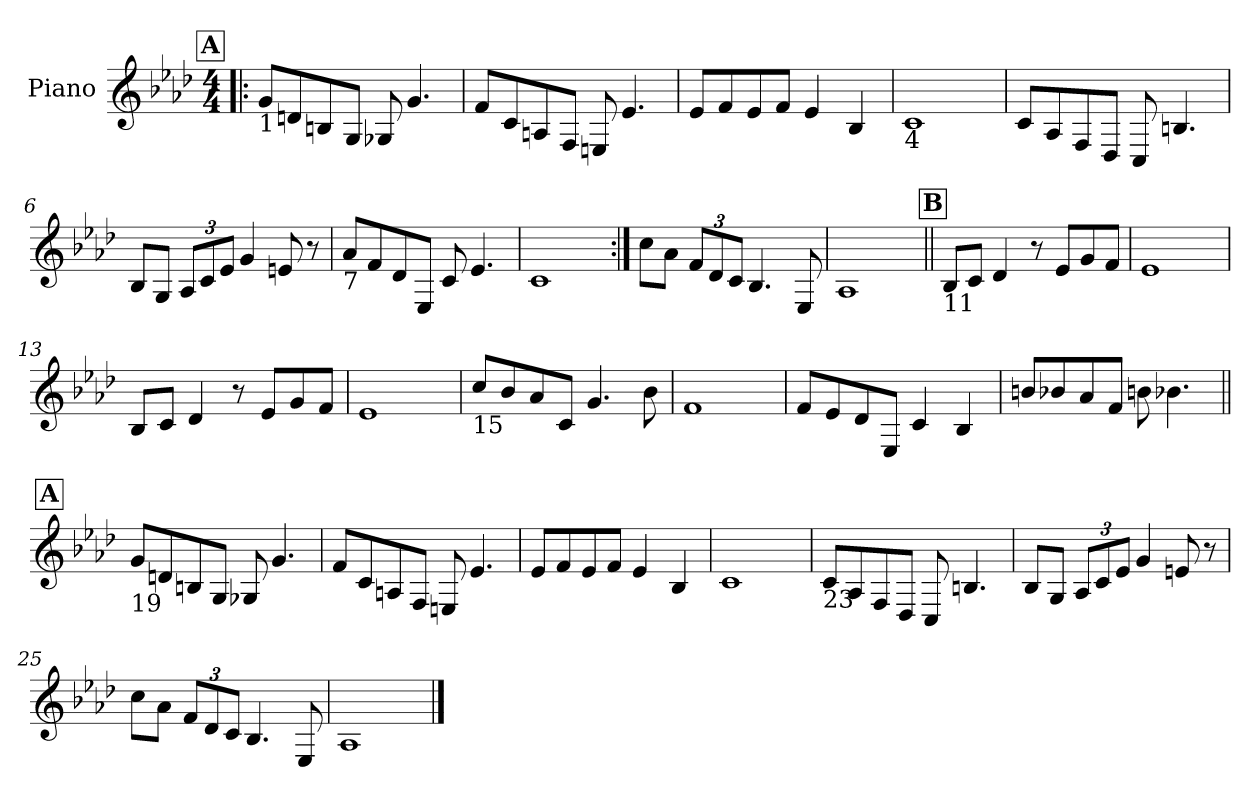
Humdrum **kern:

**kern
*part1
*staff1
*I"Piano
*I'Pno.
*clefG2
*k[b-e-a-d-]
*M4/4
!!LO:REH:place=s1:a:B:fs=14:t=A
=1!|:
!LO:TX:b:t=1
8g/L
8dn/
8Bn/
8G/J
8G-X/
4.g/
=2
8f/L
8c/
8An/
8F/J
8En/
4.e-/
=3
8e-/L
8f/
8e-/
8f/J
4e-/
4B-/
!!LO:LB:g=z
=4
!LO:TX:b:t=4
1c
=5
8c/L
8A-/
8F/
8D-/J
8C/
4.Bn/
=6
8B-/L
8G/J
*Xbrackettup
12A-/L
12c/
12e-/J
4g/
8en/
8r
!!LO:LB:g=z
=7
!LO:TX:b:t=7
8a-/L
8f/
8d-/
8E-/J
8c/
4.e-/
=8
1c
=9:|!
8cc\L
8a-\J
12f/L
12d-/
12c/J
4.B-/
8E-/
=10
1A-
!!LO:LB:g=z
!!LO:REH:place=s1:a:B:fs=14:t=B
=11||
!LO:TX:b:t=11
8B-/L
8c/J
4d-/
8r
8e-/L
8g/
8f/J
=12
1e-
=13
8B-/L
8c/J
4d-/
8r
8e-/L
8g/
8f/J
=14
1e-
!!LO:LB:g=z
=15
!LO:TX:b:t=15
8cc/L
8b-/
8a-/
8c/J
4.g/
8b-\
=16
1f
=17
8f/L
8e-/
8d-/
8E-/J
4c/
4B-/
=18
8bn/L
8b-X/
8a-/
8f/J
8bn\
4.b-X\
!!LO:LB:g=z
!!LO:REH:place=s1:a:B:fs=14:t=A
=19||
!LO:TX:b:t=19
8g/L
8dn/
8Bn/
8G/J
8G-X/
4.g/
=20
8f/L
8c/
8An/
8F/J
8En/
4.e-/
=21
8e-/L
8f/
8e-/
8f/J
4e-/
4B-/
=22
1c
!!LO:LB:g=z
=23
!LO:TX:b:t=23
8c/L
8A-/
8F/
8D-/J
8C/
4.Bn/
=24
8B-/L
8G/J
12A-/L
12c/
12e-/J
4g/
8en/
8r
=25
8cc\L
8a-\J
12f/L
12d-/
12c/J
4.B-/
8E-/
=26
1A-
==
*-
